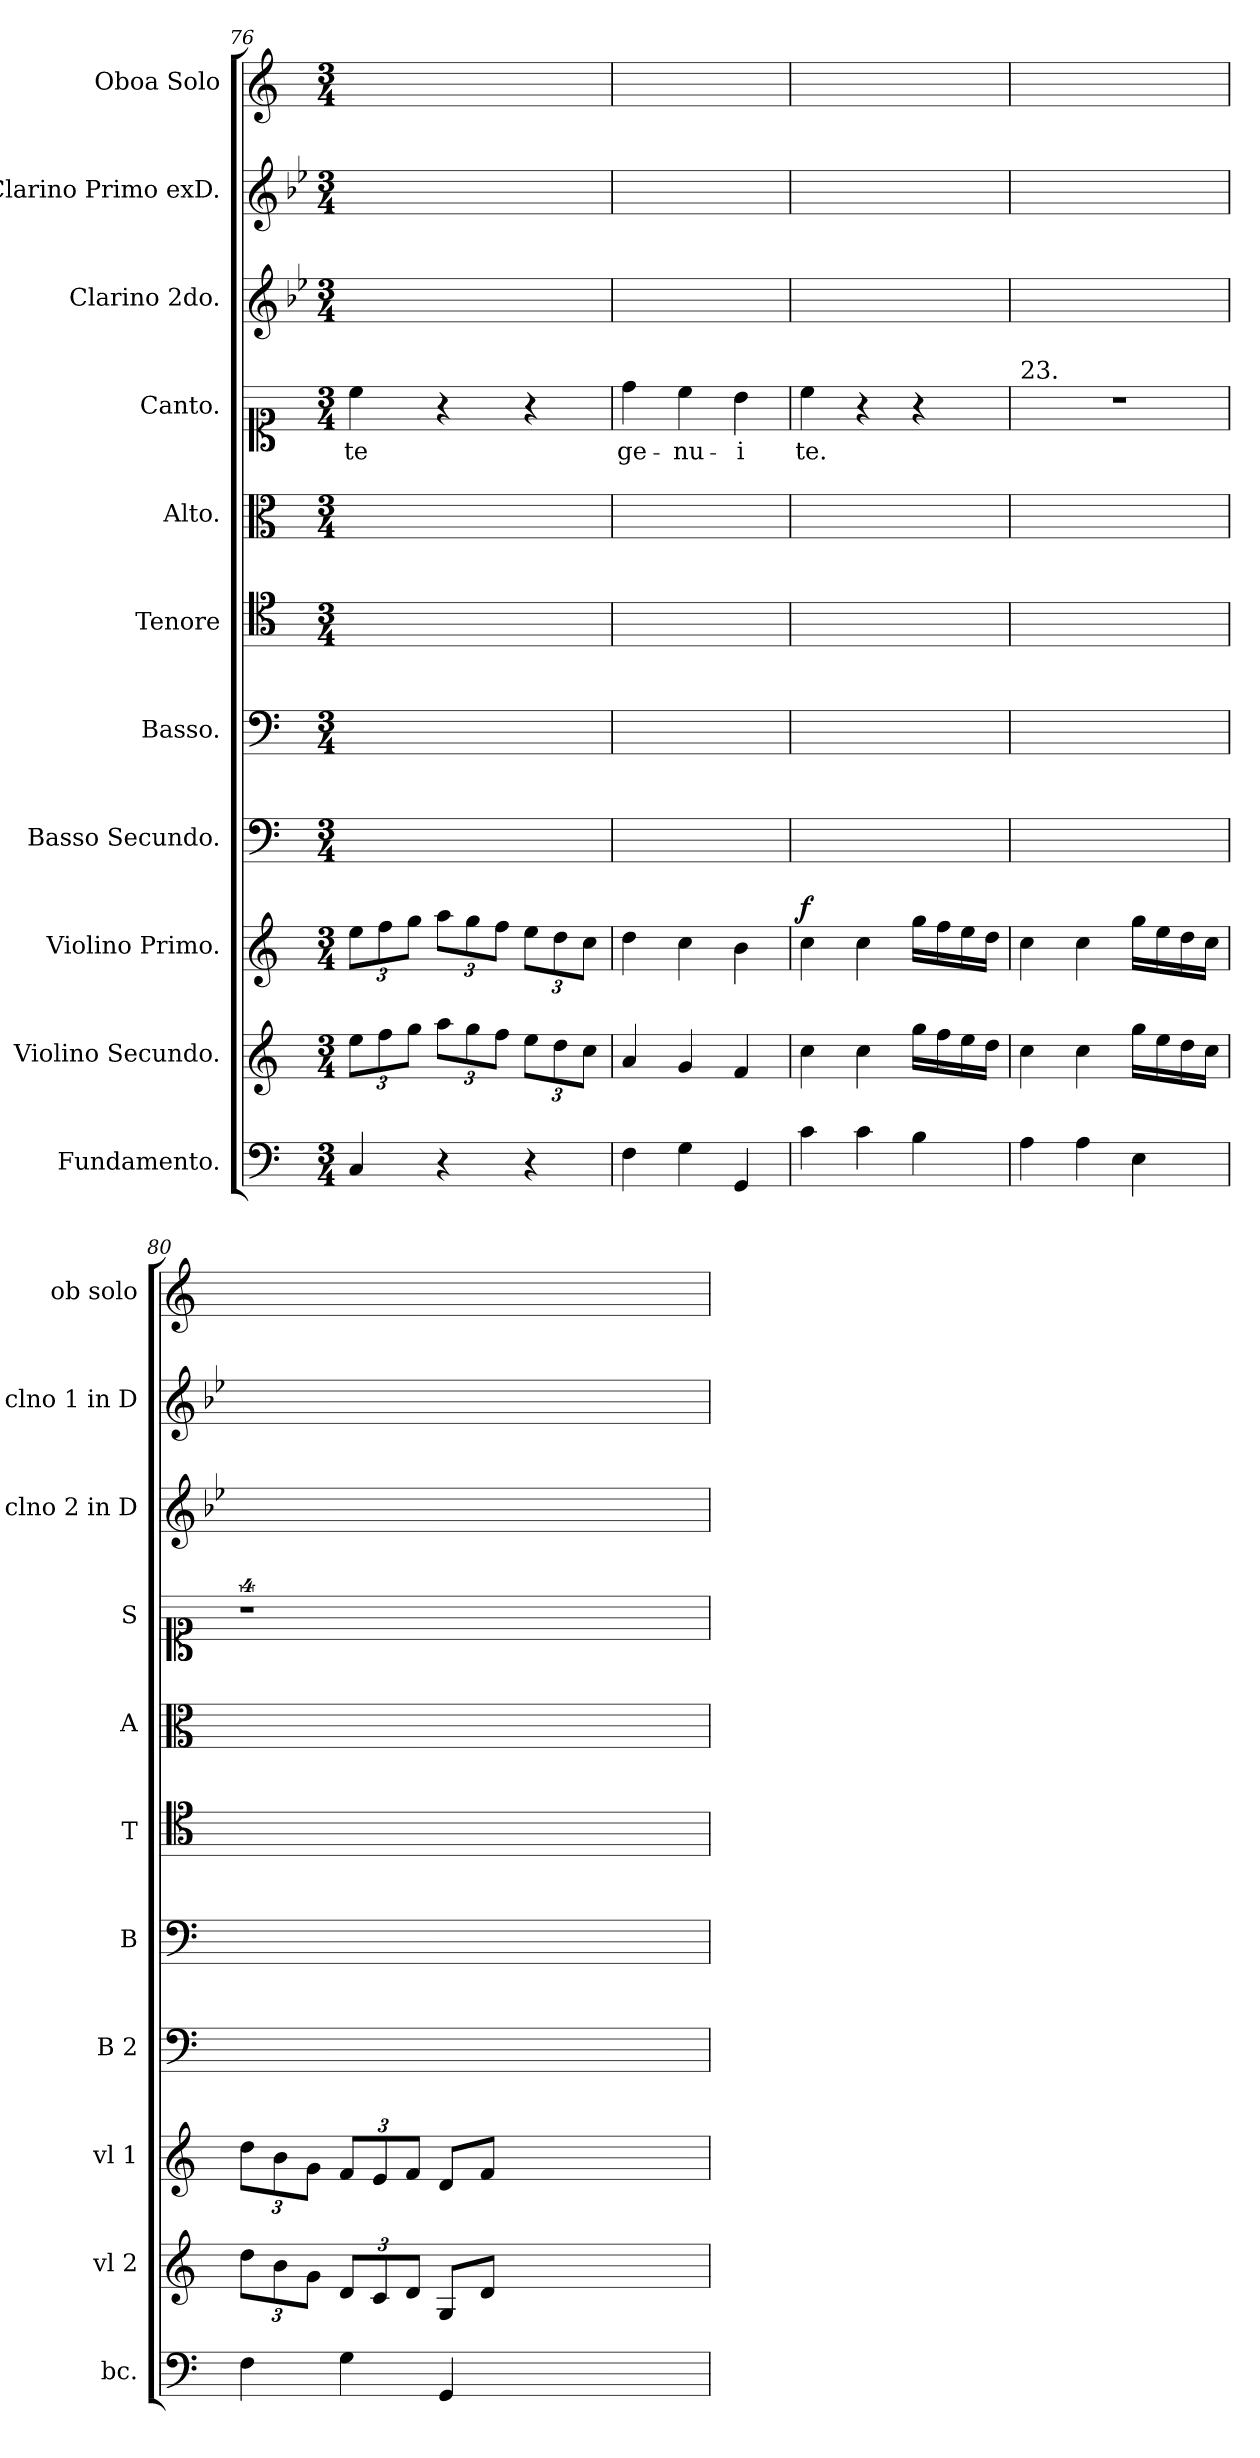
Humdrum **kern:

**kern	**dynam	**kern	**dynam	**kern	**dynam	**kern	**kern	**kern	**kern	**kern	**text	**kern	**kern	**kern
*part11	*part11	*part10	*part10	*part9	*part9	*part8	*part7	*part6	*part5	*part4	*part4	*part3	*part2	*part1
*staff11	*staff11	*staff10	*staff10	*staff9	*staff9	*staff8	*staff7	*staff6	*staff5	*staff4	*staff4	*staff3	*staff2	*staff1
*I"Fundamento.	*	*I"Violino Secundo.	*	*I"Violino Primo.	*	*I"Basso Secundo.	*I"Basso.	*I"Tenore	*I"Alto.	*I"Canto.	*	*I"Clarino 2do.	*I"Clarino Primo exD.	*I"Oboa Solo
*I'bc.	*	*I'vl 2	*	*I'vl 1	*	*I'B 2	*I'B	*I'T	*I'A	*I'S	*	*I'clno 2 in D	*I'clno 1 in D	*I'ob solo
*clefF4	*	*clefG2	*	*clefG2	*	*clefF4	*clefF4	*clefC4	*clefC3	*clefC1	*	*clefG2	*clefG2	*clefG2
*	*	*	*	*	*	*	*	*	*	*	*	*ITrd-1c-2	*ITrd-1c-2	*
*k[]	*	*k[]	*	*k[]	*	*k[]	*k[]	*k[]	*k[]	*k[]	*	*k[]	*k[]	*k[]
*M3/4	*	*M3/4	*	*M3/4	*	*M3/4	*M3/4	*M3/4	*M3/4	*M3/4	*	*M3/4	*M3/4	*M3/4
=76	=76	=76	=76	=76	=76	=76	=76	=76	=76	=76	=76	=76	=76	=76
4C/	.	12ee\L	.	12ee\L	.	2.ryy	2.ryy	2.ryy	2.ryy	4cc\	te	2.ryy	2.ryy	2.ryy
.	.	12ff\	.	12ff\	.	.	.	.	.	.	.	.	.	.
.	.	12gg\J	.	12gg\J	.	.	.	.	.	.	.	.	.	.
4r	.	12aa\L	.	12aa\L	.	.	.	.	.	4r	.	.	.	.
.	.	12gg\	.	12gg\	.	.	.	.	.	.	.	.	.	.
.	.	12ff\J	.	12ff\J	.	.	.	.	.	.	.	.	.	.
4r	.	12ee\L	.	12ee\L	.	.	.	.	.	4r	.	.	.	.
.	.	12dd\	.	12dd\	.	.	.	.	.	.	.	.	.	.
.	.	12cc\J	.	12cc\J	.	.	.	.	.	.	.	.	.	.
=77	=77	=77	=77	=77	=77	=77	=77	=77	=77	=77	=77	=77	=77	=77
4F\	.	4a/	.	4dd\	.	2.ryy	2.ryy	2.ryy	2.ryy	4dd\	ge-	2.ryy	2.ryy	2.ryy
4G\	.	4g/	.	4cc\	.	.	.	.	.	4cc\	-nu-	.	.	.
4GG/	.	4f/	.	4b\	.	.	.	.	.	4b\	-i	.	.	.
=78	=78	=78	=78	=78	=78	=78	=78	=78	=78	=78	=78	=78	=78	=78
!	!LO:DY:a	!	!LO:DY:a	!	!LO:DY:a	!	!	!	!	!	!	!	!	!
4c\	fort	4cc\	fort.	4cc\	f.	2.ryy	2.ryy	2.ryy	2.ryy	4cc\	te.	2.ryy	2.ryy	2.ryy
4c\	.	4cc\	.	4cc\	.	.	.	.	.	4r	.	.	.	.
4B\	.	16gg\LL	.	16gg\LL	.	.	.	.	.	4r	.	.	.	.
.	.	16ff\	.	16ff\	.	.	.	.	.	.	.	.	.	.
.	.	16ee\	.	16ee\	.	.	.	.	.	.	.	.	.	.
.	.	16dd\JJ	.	16dd\JJ	.	.	.	.	.	.	.	.	.	.
=79	=79	=79	=79	=79	=79	=79	=79	=79	=79	=79	=79	=79	=79	=79
!	!	!	!	!	!	!	!	!	!	!LO:TX:a:t=23.	!	!	!	!
4A\	.	4cc\	.	4cc\	.	2.ryy	2.ryy	2.ryy	2.ryy	2.r	.	2.ryy	2.ryy	2.ryy
4A\	.	4cc\	.	4cc\	.	.	.	.	.	.	.	.	.	.
4E\	.	16gg\LL	.	16gg\LL	.	.	.	.	.	.	.	.	.	.
.	.	16ee\	.	16ee\	.	.	.	.	.	.	.	.	.	.
.	.	16dd\	.	16dd\	.	.	.	.	.	.	.	.	.	.
.	.	16cc\JJ	.	16cc\JJ	.	.	.	.	.	.	.	.	.	.
=80	=80	=80	=80	=80	=80	=80	=80	=80	=80	=80	=80	=80	=80	=80
4F\	.	12dd\L	.	12dd\L	.	2.ryy	2.ryy	2.ryy	2.ryy	4%9r	.	2.ryy	2.ryy	2.ryy
.	.	12b\	.	12b\	.	.	.	.	.	.	.	.	.	.
.	.	12g\J	.	12g\J	.	.	.	.	.	.	.	.	.	.
4G\	.	12d/L	.	12f/L	.	.	.	.	.	.	.	.	.	.
.	.	12c/	.	12e/	.	.	.	.	.	.	.	.	.	.
.	.	12d/J	.	12f/J	.	.	.	.	.	.	.	.	.	.
4GG/	.	8G/L	.	8d/L	.	.	.	.	.	.	.	.	.	.
.	.	8d/J	.	8f/J	.	.	.	.	.	.	.	.	.	.
1.ryy	.	1.ryy	.	1.ryy	.	1.ryy	1.ryy	1.ryy	1.ryy	.	.	1.ryy	1.ryy	1.ryy
=	=	=	=	=	=	=	=	=	=	=	=	=	=	=
*-	*-	*-	*-	*-	*-	*-	*-	*-	*-	*-	*-	*-	*-	*-
